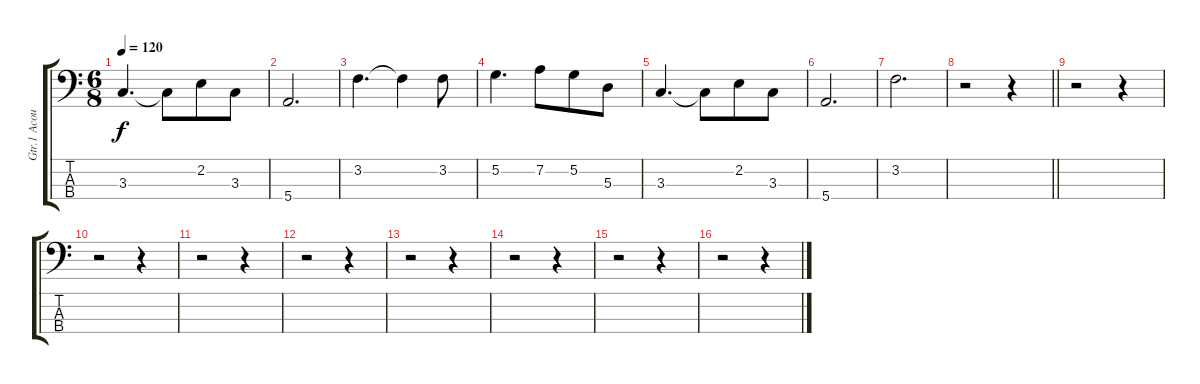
\track ("Gtr.1 Acoustic Bass arr for Electric Gtr" "Gtr.1 Acou") {instrument acousticbass}
\staff {score tabs}
\tuning (G2 D2 A1 E1) {hide}
\ts (6 8)
\tempo 120
\clef f4
\ks c
3.3.4{d dy f} 3.3{t}.8 2.2.8 3.3.8 |
5.4.2{d} |
3.2.4{d} 3.2{t}.4 3.2.8 |
5.2.4{d} 7.2.8 5.2.8 5.3.8 |
3.3.4{d} 3.3{t}.8 2.2.8 3.3.8 |
5.4.2{d} |
3.2.2{d} |
\barLineRight lightlight
r.2 r.4 |
r.2 r.4 |
r.2 r.4 |
r.2 r.4 |
r.2 r.4 |
r.2 r.4 |
r.2 r.4 |
r.2 r.4 |
r.2 r.4
